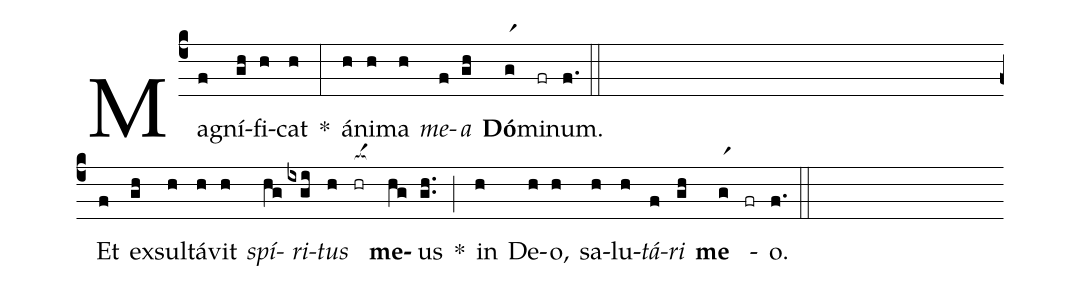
%%
(c4)
Ma(f)gní(gh)fi(h)cat(h) *(:)
á(h)ni(h)ma(h) <i>me</i>(f)<i>a</i>(gh) <b>Dó</b>(gr1)mi(fr)num.(f.) (::Z)

Et(f) ex(gh)sul(h)tá(h)vit(h)
<i>spí</i>(hg)<i>ri</i>(ixgi)<i>tus</i>(h)
(hr[ocba:1{]) <b>me</b>(h[ocba:1}]g)us(g.h.) *(;)
in(h) De(h)o,(h) sa(h)lu(h)<i>tá</i>(f)<i>ri</i>(gh) <b>me</b>(gr1) -(fr) o.(f.) (::)
